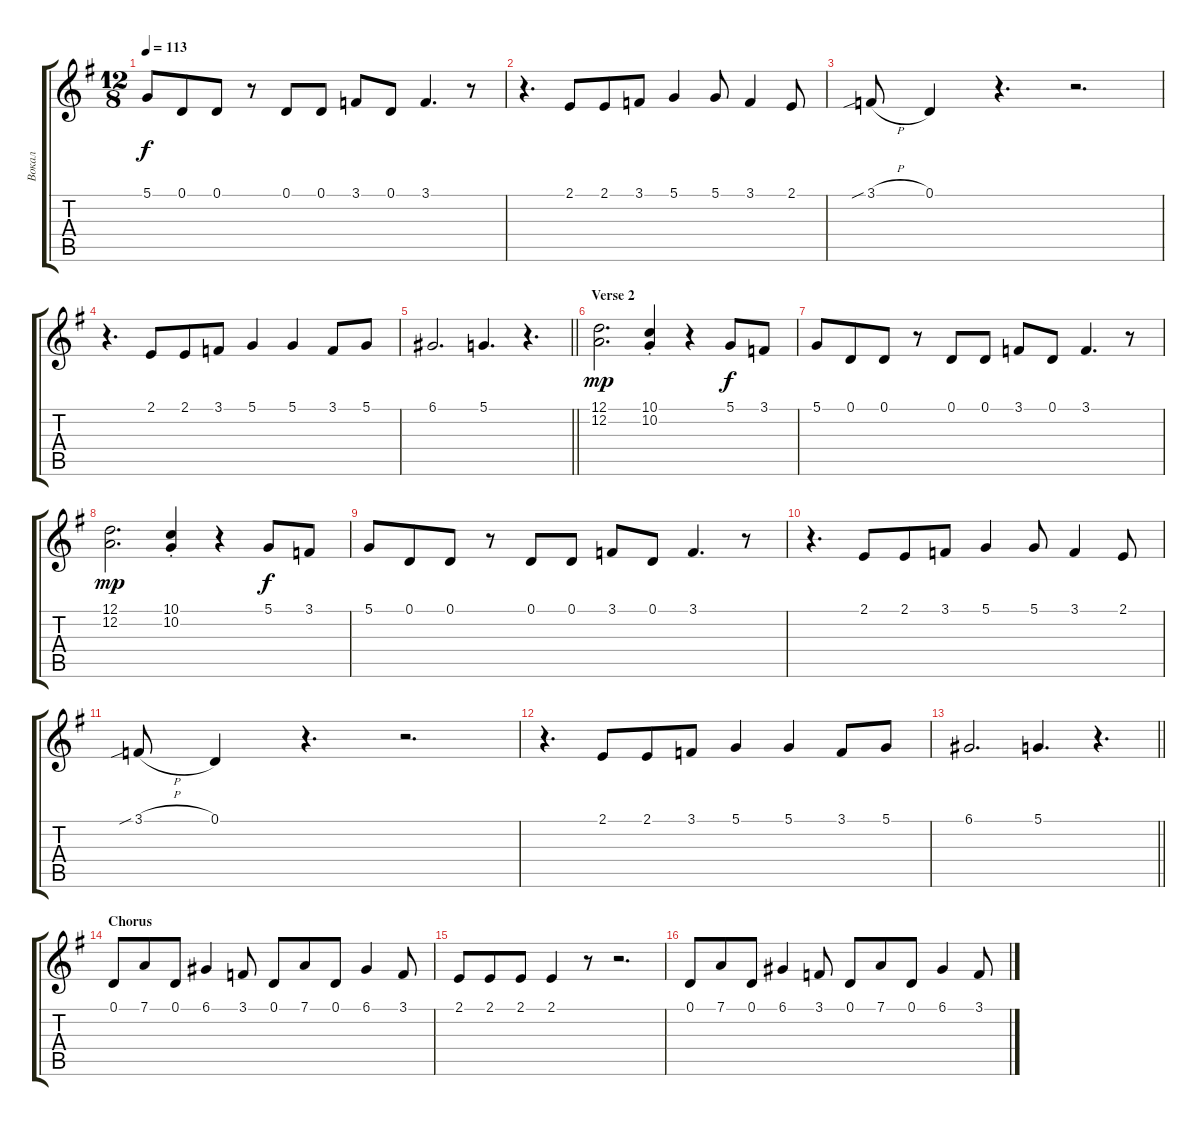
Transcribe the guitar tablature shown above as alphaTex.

\track ("Вокал" "Вокал") {instrument trumpet}
\staff {score tabs}
\tuning (D4 A3 F3 C3 G2 D2) {hide}
\ts (12 8)
\tempo 113
\clef g2
\ks eminor
5.1.8{dy f} 0.1.8 0.1.8 r.8 0.1.8 0.1.8 3.1.8 0.1.8 3.1.4{d} r.8 |
r.4{d} 2.1.8 2.1.8 3.1.8 5.1.4 5.1.8 3.1.4 2.1.8 |
3.1{sib h}.8 0.1.4 r.4{d} r.2{d} |
r.4{d} 2.1.8 2.1.8 3.1.8 5.1.4 5.1.4 3.1.8 5.1.8 |
\barLineRight lightlight
6.1.2{d} 5.1.4{d} r.4{d} |
\section ("" "Verse 2")
(12.1 12.2).2{d dy mp} (10.1{st} 10.2{st}).4 r.4 5.1.8{dy f} 3.1.8 |
5.1.8 0.1.8 0.1.8 r.8 0.1.8 0.1.8 3.1.8 0.1.8 3.1.4{d} r.8 |
(12.1 12.2).2{d dy mp} (10.1{st} 10.2{st}).4 r.4 5.1.8{dy f} 3.1.8 |
5.1.8 0.1.8 0.1.8 r.8 0.1.8 0.1.8 3.1.8 0.1.8 3.1.4{d} r.8 |
r.4{d} 2.1.8 2.1.8 3.1.8 5.1.4 5.1.8 3.1.4 2.1.8 |
3.1{sib h}.8 0.1.4 r.4{d} r.2{d} |
r.4{d} 2.1.8 2.1.8 3.1.8 5.1.4 5.1.4 3.1.8 5.1.8 |
\barLineRight lightlight
6.1.2{d} 5.1.4{d} r.4{d} |
\section ("" "Chorus")
0.1.8 7.1.8 0.1.8 6.1.4 3.1.8 0.1.8 7.1.8 0.1.8 6.1.4 3.1.8 |
2.1.8 2.1.8 2.1.8 2.1.4 r.8 r.2{d} |
0.1.8 7.1.8 0.1.8 6.1.4 3.1.8 0.1.8 7.1.8 0.1.8 6.1.4 3.1.8
